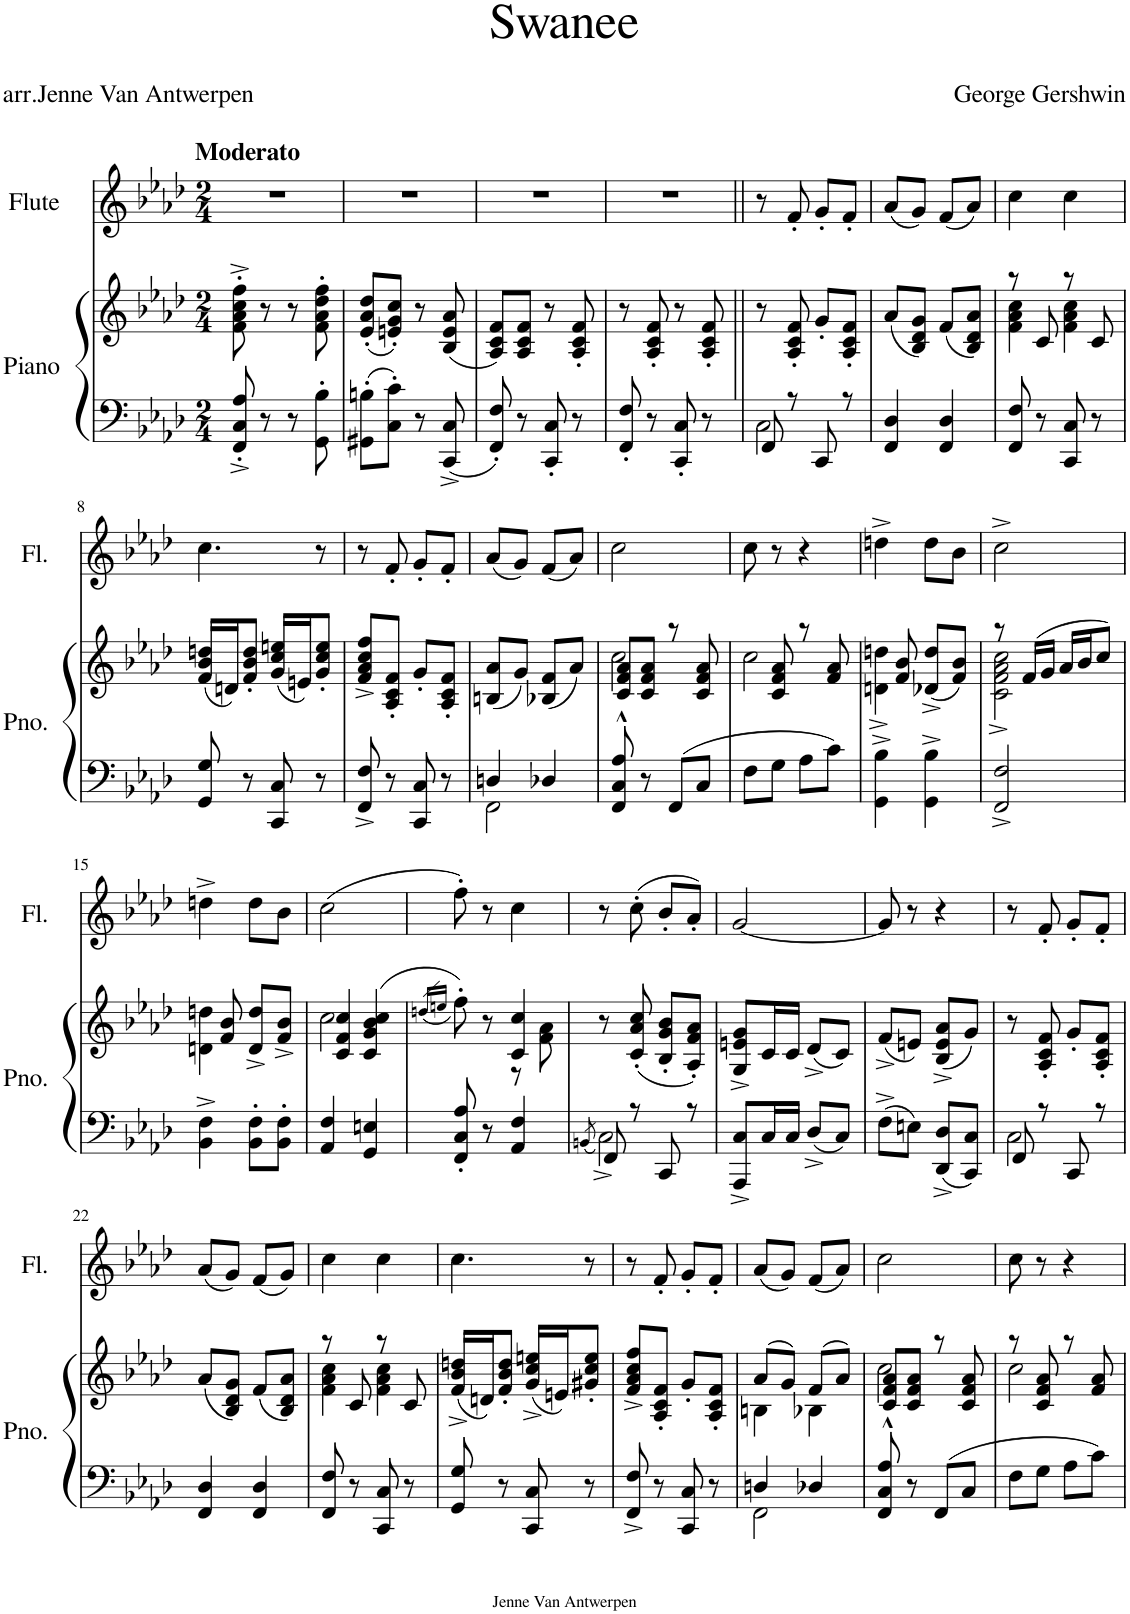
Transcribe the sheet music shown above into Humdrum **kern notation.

**kern	**kern	**kern
*part2	*part2	*part1
*staff3	*staff2	*staff1
*I"Piano	*	*I"Flute
*I'Pno.	*	*I'Fl.
*clefF4	*clefG2	*clefG2
*k[b-e-a-d-]	*k[b-e-a-d-]	*k[b-e-a-d-]
*M2/4	*M2/4	*M2/4
=1	=1	=1
!	!	!LO:TX:a:B:t=Moderato
8FF/'^ 8C/'^ 8A-/'^	8f\'^ 8a-\'^ 8cc\'^ 8ff\'^	2r
8r	8r	.
8r	8r	.
8GG\' 8B-\'	8f\' 8a-\' 8dd-\' 8ff\'	.
=2	=2	=2
8GG#X\' 8Bn\'L	(8e-/' 8a-/' 8dd-/'L	2r
8C\' 8c\'J	8en/' 8g/' 8cc/'J)	.
8r	8r	.
8CC/^ 8C/^	(8B-/ 8e/ 8a-/	.
=3	=3	=3
8FF/' 8F/'	8A-/ 8c/ 8f/L)	2r
8r	8A-/ 8c/ 8f/J	.
8CC/' 8C/'	8r	.
8r	8A-/' 8c/' 8f/'	.
=4	=4	=4
8FF/' 8F/'	8r	2r
8r	8A-/' 8c/' 8f/'	.
8CC/' 8C/'	8r	.
8r	8A-/' 8c/' 8f/'	.
=5||	=5||	=5||
*^	*	*
8FF/	2C\	8r	8r
8r	.	8A-/' 8c/' 8f/'	8f'/
8CC/	.	8g'/L	8g'/L
8r	.	8A-/' 8c/' 8f/'J	8f'/J
*v	*v	*	*
=6	=6	=6
4FF/ 4D-/	(8a-/L	(8a-/L
.	8B-/ 8d-/ 8g/J)	8g/J)
4FF/ 4D-/	(8f/L	(8f/L
.	8B-/ 8d-/ 8a-/J)	8a-/J)
=7	=7	=7
*	*^	*
8FF/ 8F/	8r	4f\ 4a-\ 4cc\	4cc\
8r	8c/	.	.
8CC/ 8C/	8r	4f\ 4a-\ 4cc\	4cc\
8r	8c/	.	.
*	*v	*v	*
!!LO:LB:g=z
=8	=8	=8
8GG/ 8G/	(16f/ 16b-/ 16ddn/LL	4.cc\
.	16dn/J)	.
8r	8f/' 8b-/' 8dd/'J	.
8CC/ 8C/	(16g/ 16cc/ 16een/LL	.
.	16en/J)	.
8r	8g/' 8cc/' 8ee/'J	8r
=9	=9	=9
8FF/^ 8F/^	8f/^ 8a-/^ 8cc/^ 8ff/^L	8r
8r	8A-/' 8c/' 8f/'J	8f'/
8CC/ 8C/	8g'/L	8g'/L
8r	8A-/' 8c/' 8f/'J	8f'/J
=10	=10	=10
*^	*	*
4Dn/	2FF\	(8Bn/ 8a-/L	(8a-/L
.	.	8g/J)	8g/J)
4D-X/	.	(8B-X/ 8f/L	(8f/L
.	.	8a-/J)	8a-/J)
*v	*v	*	*
=11	=11	=11
*	*^	*
8FF/^^ 8C/^^ 8A-/^^	8c/ 8f/ 8a-/L	2cc\	2cc\
8r	8c/ 8f/ 8a-/J	.	.
8FF/L	8r	.	.
8C/J	8c/ 8f/ 8a-/	.	.
=12	=12	=12	=12
8F\L	8ryy	2cc\	8cc\
8G\J	8c/ 8f/ 8a-/	.	8r
8A-\L	8r	.	4r
8c\J	8f/ 8a-/	.	.
=13	=13	=13	=13
4GG\^ 4B-\^	8ryy	4dn\^ 4ddn\^	4ddn^\
.	8f/ 8b-/	.	.
4GG\^ 4B-\^	(8d-X/^ 8dd/^L	4ryy	8dd\L
.	8f/ 8b-/J)	.	8b-\J
=14	=14	=14	=14
2FF/^ 2F/^	8r	2c\^ 2f\^ 2a-\^ 2cc\^	2cc^\
.	(16f/LL	.	.
.	16g/JJ	.	.
.	16a-/LL	.	.
.	16b-/J	.	.
.	8cc/J)	.	.
!!LO:LB:g=z
=15	=15	=15	=15
4BB-\^ 4F\^	8ryy	4dn\ 4ddn\	4ddn^\
.	8f/ 8b-/	.	.
8BB-\' 8F\'L	8d/^ 8dd/^L	4ryy	8dd\L
8BB-\' 8F\'J	8f/^ 8b-/^J	.	8b-\J
=16	=16	=16	=16
4AA-/ 4F/	4c/ 4f/ 4cc/	2cc\	(2cc\
4GG/ 4En/	(4c/ 4g/ 4b-/ 4cc/	.	.
=17	=17	=17	=17
.	(16qddn/LL	.	.
.	16qeen/JJ	.	.
8FF/' 8C/' 8A-/'	8ff'\))	4ryy	8ff'\)
8r	8r	.	8r
4AA-/ 4F/	4c/ 4cc/	8r	4cc\
.	.	8f\ 8a-\	.
*	*v	*v	*
=18	=18	=18
*^	*	*
.	8qBBn/	.	.
8FF/	2C^\	8r	8r
8r	.	(8c/' 8a-/' 8cc/'	(8cc'\
8CC/	.	8B-/' 8g/' 8b-/'L	8b-'/L
8r	.	8A-/' 8f/' 8a-/'J)	8a-'/J)
*v	*v	*	*
=19	=19	=19
8AAA-/^ 8C/^L	8G/^ 8en/^ 8g/^L	[2g/
16C/L	16c/L	.
16C/JJ	16c/JJ	.
8D-^/L	(8d-^/L	.
8C/J	8c/J)	.
=20	=20	=20
8F^\L	(8f^/L	8g/]
8En\J	8en/J)	8r
8DD-/^ 8D-/^L	(8B-/^ 8e/^ 8a-/^L	4r
8CC/ 8C/J	8g/J)	.
=21	=21	=21
*^	*	*
8FF/	2C\	8r	8r
8r	.	8A-/' 8c/' 8f/'	8f'/
8CC/	.	8g'/L	8g'/L
8r	.	8A-/' 8c/' 8f/'J	8f'/J
*v	*v	*	*
!!LO:LB:g=z
=22	=22	=22
4FF/ 4D-/	(8a-/L	(8a-/L
.	8B-/ 8d-/ 8g/J)	8g/J)
4FF/ 4D-/	(8f/L	(8f/L
.	8B-/ 8d-/ 8a-/J)	8g/J)
=23	=23	=23
*	*^	*
8FF/ 8F/	8r	4f\ 4a-\ 4cc\	4cc\
8r	8c/	.	.
8CC/ 8C/	8r	4f\ 4a-\ 4cc\	4cc\
8r	8c/	.	.
*	*v	*v	*
=24	=24	=24
8GG/ 8G/	(16f/^ 16b-/^ 16ddn/^LL	4.cc\
.	16dn/J)	.
8r	8f/' 8b-/' 8dd/'J	.
8CC/ 8C/	(16g/^ 16cc/^ 16een/^LL	.
.	16en/J)	.
8r	8g#X/' 8cc/' 8ee/'J	8r
=25	=25	=25
8FF/^ 8F/^	8f/^ 8a-/^ 8cc/^ 8ff/^L	8r
8r	8A-/' 8c/' 8f/'J	8f'/
8CC/ 8C/	8g'/L	8g'/L
8r	8A-/' 8c/' 8f/'J	8f'/J
=26	=26	=26
*^	*^	*
4Dn/	2FF\	(8a-/L	4Bn\	(8a-/L
.	.	8g/J)	.	8g/J)
4D-X/	.	(8f/L	4B-X\	(8f/L
.	.	8a-/J)	.	8a-/J)
*v	*v	*	*	*
=27	=27	=27	=27
8FF/^^ 8C/^^ 8A-/^^	8c/ 8f/ 8a-/L	2cc\	2cc\
8r	8c/ 8f/ 8a-/J	.	.
8FF/L	8r	.	.
8C/J	8c/ 8f/ 8a-/	.	.
=28	=28	=28	=28
8F\L	8r	2cc\	8cc\
8G\J	8c/ 8f/ 8a-/	.	8r
8A-\L	8r	.	4r
8c\J	8f/ 8a-/	.	.
*	*v	*v	*
=	=	=
*-	*-	*-
